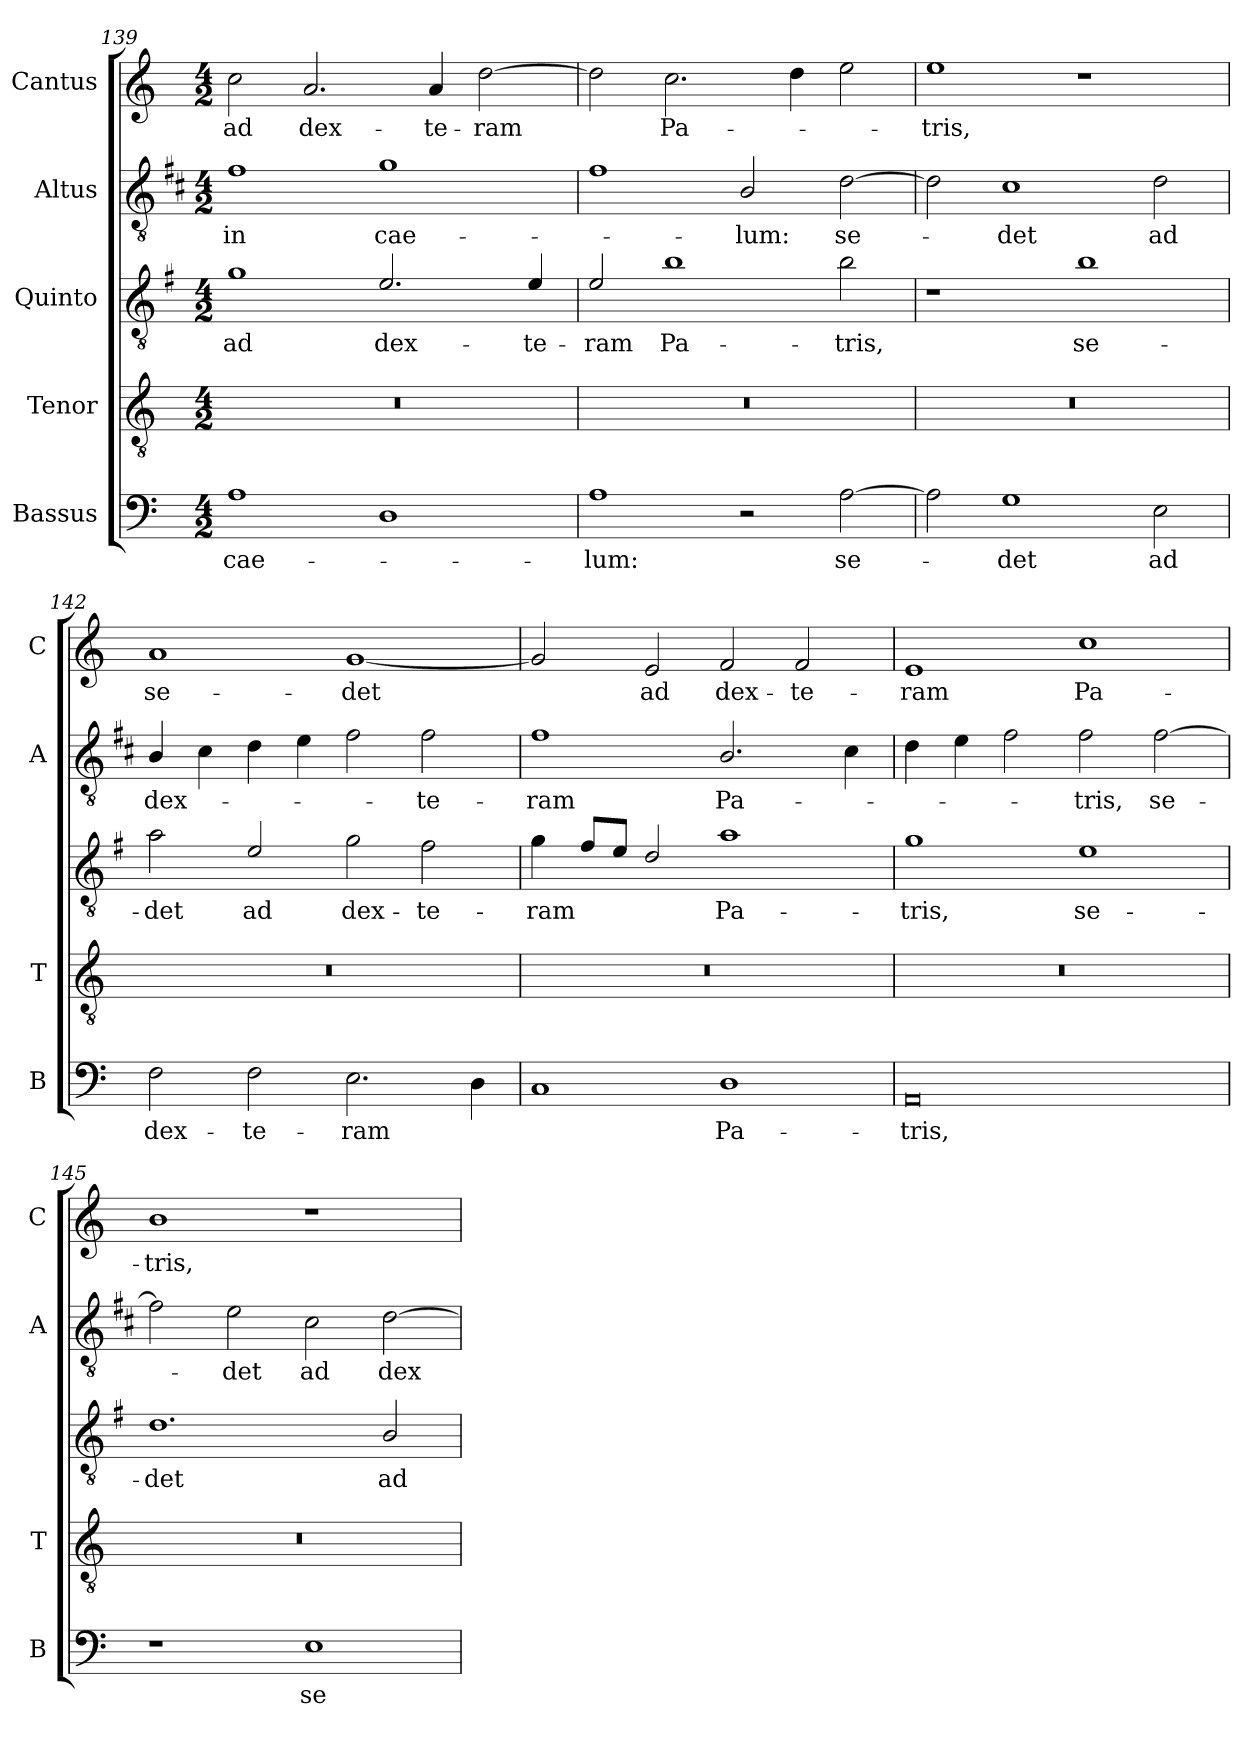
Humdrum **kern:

**kern	**text	**kern	**kern	**text	**kern	**text	**kern	**text
*part5	*part5	*part4	*part3	*part3	*part2	*part2	*part1	*part1
*staff5	*staff5	*staff4	*staff3	*staff3	*staff2	*staff2	*staff1	*staff1
*I"Bassus	*	*I"Tenor	*I"Quinto	*	*I"Altus	*	*I"Cantus	*
*I'B	*	*I'T	*	*	*I'A	*	*I'C	*
*clefF4	*	*clefGv2	*clefGv2	*	*clefGv2	*	*clefG2	*
*	*	*	*ITrd4c7	*	*ITrd1c2	*	*	*
*k[]	*	*k[]	*k[]	*	*k[]	*	*k[]	*
*C:	*	*C:	*C:	*	*C:	*	*C:	*
*M4/2	*	*M4/2	*M4/2	*	*M4/2	*	*M4/2	*
=139	=139	=139	=139	=139	=139	=139	=139	=139
!	!LO:LY:b	!	!	!LO:LY:b	!	!LO:LY:b	!	!LO:LY:b
1A	cae-	0r	1c	ad	1e	in	2cc\	ad
!	!	!	!	!	!	!	!	!LO:LY:b
.	.	.	.	.	.	.	2.a/	dex-
!	!	!	!	!LO:LY:b	!	!LO:LY:b	!	!
1D	.	.	2.A/	dex-	1f	cae-	.	.
!	!	!	!	!	!	!	!	!LO:LY:b
.	.	.	.	.	.	.	4a/	-te-
!	!	!	!	!	!	!	!	!LO:LY:b
.	.	.	.	.	.	.	[2dd\	-ram
!	!	!	!	!LO:LY:b	!	!	!	!
.	.	.	4A/	-te-	.	.	.	.
=140	=140	=140	=140	=140	=140	=140	=140	=140
!	!LO:LY:b	!	!	!LO:LY:b	!	!	!	!
1A	-lum:	0r	2A/	-ram	1e	.	2dd\]	.
!	!	!	!	!LO:LY:b	!	!	!	!LO:LY:b
.	.	.	1e	Pa-	.	.	2.cc\	Pa-
!	!	!	!	!	!	!LO:LY:b	!	!
2r	.	.	.	.	2A/	-lum:	.	.
.	.	.	.	.	.	.	4dd\	.
!	!LO:LY:b	!	!	!LO:LY:b	!	!LO:LY:b	!	!
[2A\	se-	.	2e\	-tris,	[2c\	se-	2ee\	.
=141	=141	=141	=141	=141	=141	=141	=141	=141
!	!	!	!	!	!	!	!	!LO:LY:b
2A\]	.	0r	1r	.	2c\]	.	1ee	-tris,
!	!LO:LY:b	!	!	!	!	!LO:LY:b	!	!
1G	-det	.	.	.	1B	-det	.	.
!	!	!	!	!LO:LY:b	!	!	!	!
.	.	.	1e	se-	.	.	1r	.
!	!LO:LY:b	!	!	!	!	!LO:LY:b	!	!
2E\	ad	.	.	.	2c\	ad	.	.
=142	=142	=142	=142	=142	=142	=142	=142	=142
!	!LO:LY:b	!	!	!LO:LY:b	!	!LO:LY:b	!	!LO:LY:b
2F\	dex-	0r	2d\	-det	4A/	dex-	1a	se-
.	.	.	.	.	4B\	.	.	.
!	!LO:LY:b	!	!	!LO:LY:b	!	!	!	!
2F\	-te-	.	2A/	ad	4c\	.	.	.
.	.	.	.	.	4d\	.	.	.
!	!LO:LY:b	!	!	!LO:LY:b	!	!	!	!LO:LY:b
2.E\	-ram	.	2c\	dex-	2e\	.	[1g	-det
!	!	!	!	!LO:LY:b	!	!LO:LY:b	!	!
.	.	.	2B\	-te-	2e\	-te-	.	.
4D\	.	.	.	.	.	.	.	.
=143	=143	=143	=143	=143	=143	=143	=143	=143
!	!	!	!	!LO:LY:b	!	!LO:LY:b	!	!
1C	.	0r	4c\	-ram	1e	-ram	2g/]	.
.	.	.	8B/L	.	.	.	.	.
.	.	.	8A/J	.	.	.	.	.
!	!	!	!	!	!	!	!	!LO:LY:b
.	.	.	2G/	.	.	.	2e/	ad
!	!LO:LY:b	!	!	!LO:LY:b	!	!LO:LY:b	!	!LO:LY:b
1D	Pa-	.	1d	Pa-	2.A/	Pa-	2f/	dex-
!	!	!	!	!	!	!	!	!LO:LY:b
.	.	.	.	.	.	.	2f/	-te-
.	.	.	.	.	4B\	.	.	.
!!LO:PB:g=z
=144	=144	=144	=144	=144	=144	=144	=144	=144
!	!LO:LY:b	!	!	!LO:LY:b	!	!	!	!LO:LY:b
0AA	-tris,	0r	1c	-tris,	4c\	.	1e	-ram
.	.	.	.	.	4d\	.	.	.
.	.	.	.	.	2e\	.	.	.
!	!	!	!	!LO:LY:b	!	!LO:LY:b	!	!LO:LY:b
.	.	.	1A	se-	2e\	-tris,	1cc	Pa-
!	!	!	!	!	!	!LO:LY:b	!	!
.	.	.	.	.	[2e\	se-	.	.
=145	=145	=145	=145	=145	=145	=145	=145	=145
!	!	!	!	!LO:LY:b	!	!	!	!LO:LY:b
1r	.	0r	1.G	-det	2e\]	.	1b	-tris,
!	!	!	!	!	!	!LO:LY:b	!	!
.	.	.	.	.	2d\	-det	.	.
!	!LO:LY:b	!	!	!	!	!LO:LY:b	!	!
1E	se-	.	.	.	2B\	ad	1r	.
!	!	!	!	!LO:LY:b	!	!LO:LY:b	!	!
.	.	.	2E/	ad	[2c\	dex-	.	.
=	=	=	=	=	=	=	=	=
*-	*-	*-	*-	*-	*-	*-	*-	*-
